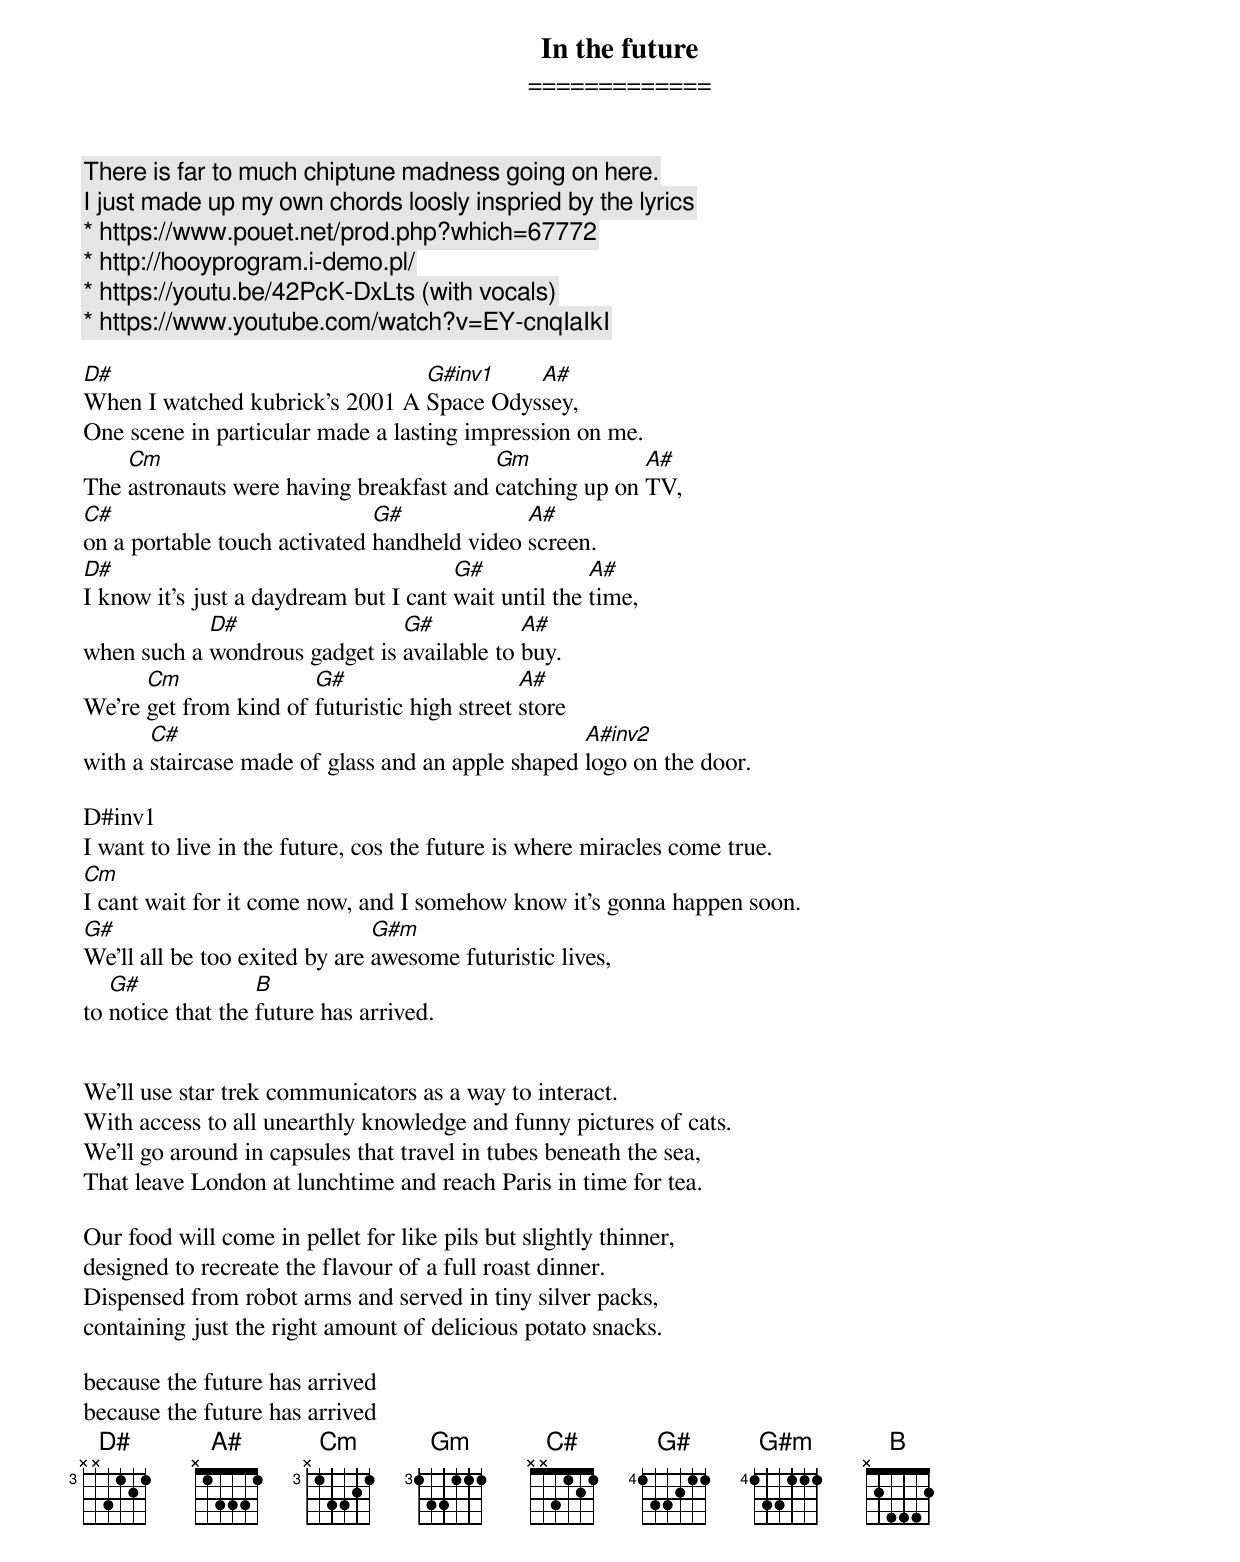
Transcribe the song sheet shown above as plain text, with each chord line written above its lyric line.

In the future
=============

There is far to much chiptune madness going on here.
I just made up my own chords loosly inspried by the lyrics
* https://www.pouet.net/prod.php?which=67772
* http://hooyprogram.i-demo.pl/
* https://youtu.be/42PcK-DxLts (with vocals)
* https://www.youtube.com/watch?v=EY-cnqIaIkI

D#                              G#inv1    A#
When I watched kubrick's 2001 A Space Odyssey,
One scene in particular made a lasting impression on me.
    Cm                                   Gm             A#
The astronauts were having breakfast and catching up on TV,
C#                            G#             A#
on a portable touch activated handheld video screen.
D#                                     G#             A#
I know it's just a daydream but I cant wait until the time,
            D#                 G#           A#
when such a wondrous gadget is available to buy.
      Cm               G#                     A#
We're get from kind of futuristic high street store
       C#                                          A#inv2
with a staircase made of glass and an apple shaped logo on the door.

D#inv1
I want to live in the future, cos the future is where miracles come true.
Cm
I cant wait for it come now, and I somehow know it's gonna happen soon.
G#                             G#m
We'll all be too exited by are awesome futuristic lives,
   G#              B
to notice that the future has arrived.


We'll use star trek communicators as a way to interact.
With access to all unearthly knowledge and funny pictures of cats.
We'll go around in capsules that travel in tubes beneath the sea,
That leave London at lunchtime and reach Paris in time for tea.

Our food will come in pellet for like pils but slightly thinner,
designed to recreate the flavour of a full roast dinner.
Dispensed from robot arms and served in tiny silver packs,
containing just the right amount of delicious potato snacks.

because the future has arrived
because the future has arrived
